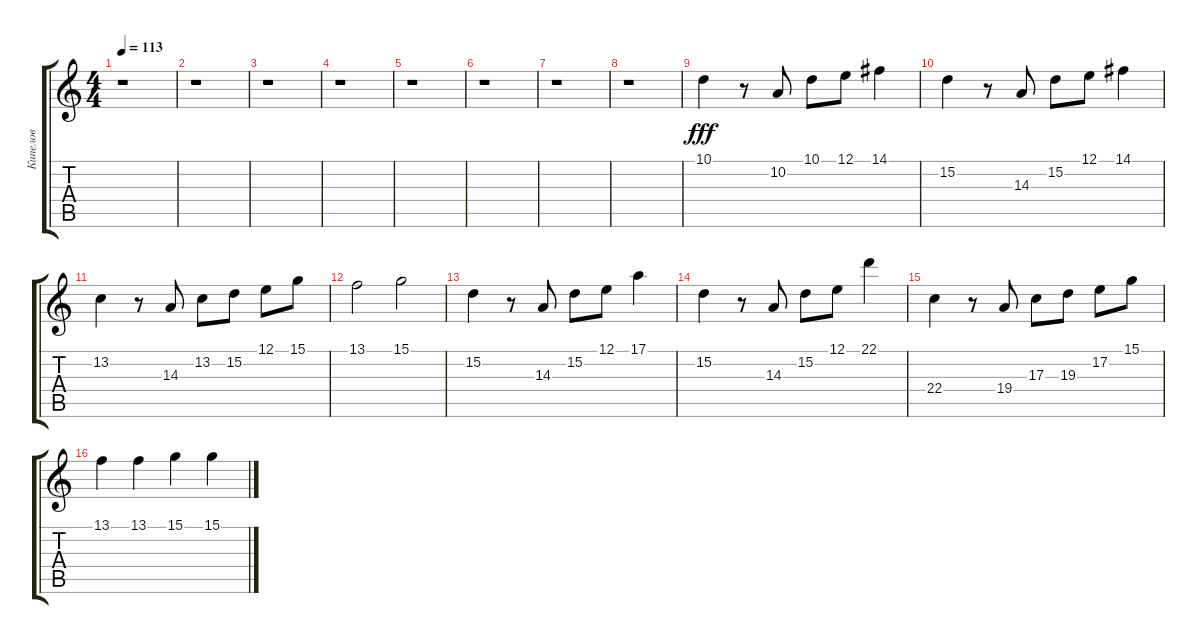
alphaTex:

\track ("Кипелов" "Кипелов") {instrument violin}
\staff {score tabs}
\tuning (E4 B3 G3 D3 A2 E2) {hide}
\ts (4 4)
\tempo 113
\clef g2
\ks c
r.1{dy f} |
r.1 |
r.1 |
r.1 |
r.1 |
r.1 |
r.1 |
r.1 |
10.1.4{dy fff} r.8 10.2.8 10.1.8 12.1.8 14.1.4 |
15.2.4 r.8 14.3.8 15.2.8 12.1.8 14.1.4 |
13.2.4 r.8 14.3.8 13.2.8 15.2.8 12.1.8 15.1.8 |
13.1.2 15.1.2 |
15.2.4 r.8 14.3.8 15.2.8 12.1.8 17.1.4 |
15.2.4 r.8 14.3.8 15.2.8 12.1.8 22.1.4 |
22.4.4 r.8 19.4.8 17.3.8 19.3.8 17.2.8 15.1.8 |
13.1.4 13.1.4 15.1.4 15.1.4
